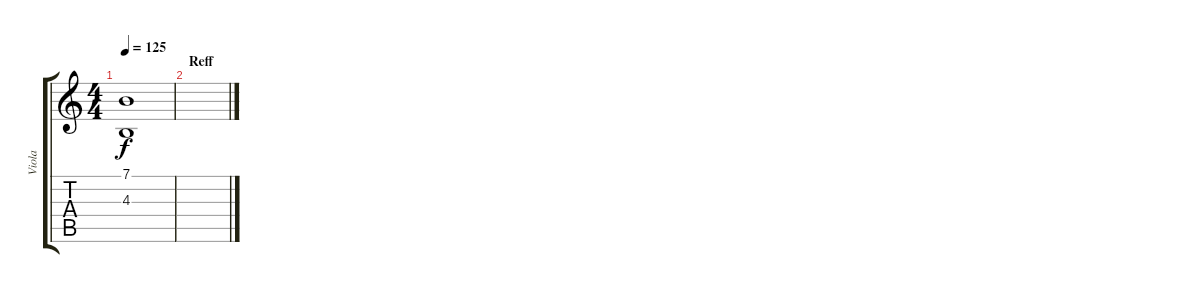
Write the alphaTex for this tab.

\track ("Viola" "Viola") {instrument viola}
\staff {score tabs}
\tuning (E4 B3 G3 D3 A2 E2) {hide}
\ts (4 4)
\tempo 125
\clef g2
\ks c
(7.1{t} 4.3{t}).1{dy f} |
\section ("" "Reff")
